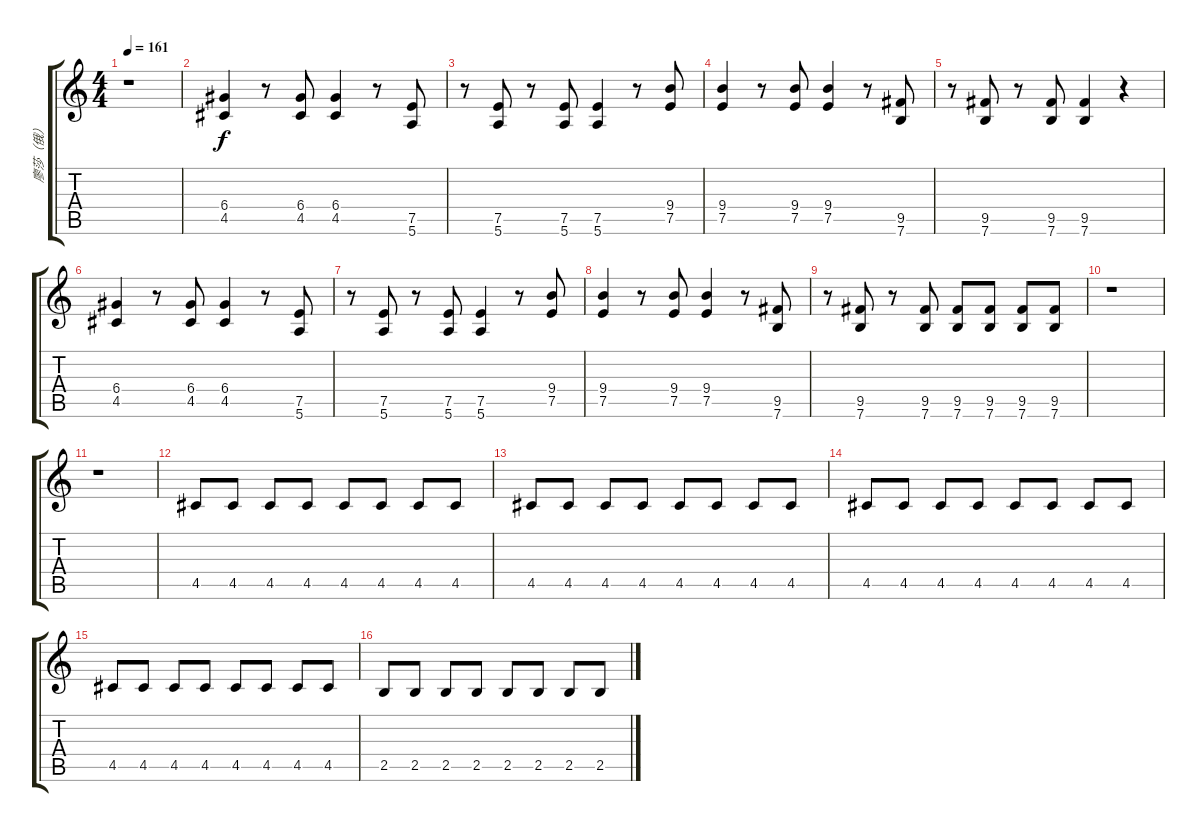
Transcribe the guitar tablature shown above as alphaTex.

\track ("廖莎（俄）" "廖莎（俄）") {instrument distortionguitar}
\staff {score tabs}
\tuning (E4 B3 G3 D3 A2 E2) {hide}
\ts (4 4)
\tempo 161
\clef g2
\ks c
r.1{dy f instrument distortionguitar} |
(6.4 4.5).4 r.8 (6.4 4.5).8 (6.4 4.5).4 r.8 (7.5 5.6).8 |
r.8 (7.5 5.6).8 r.8 (7.5 5.6).8 (7.5 5.6).4 r.8 (9.4 7.5).8 |
(9.4 7.5).4 r.8 (9.4 7.5).8 (9.4 7.5).4 r.8 (9.5 7.6).8 |
r.8 (9.5 7.6).8 r.8 (9.5 7.6).8 (9.5 7.6).4 r.4 |
(6.4 4.5).4 r.8 (6.4 4.5).8 (6.4 4.5).4 r.8 (7.5 5.6).8 |
r.8 (7.5 5.6).8 r.8 (7.5 5.6).8 (7.5 5.6).4 r.8 (9.4 7.5).8 |
(9.4 7.5).4 r.8 (9.4 7.5).8 (9.4 7.5).4 r.8 (9.5 7.6).8 |
r.8 (9.5 7.6).8 r.8 (9.5 7.6).8 (9.5 7.6).8 (9.5 7.6).8 (9.5 7.6).8 (9.5 7.6).8 |
r.1 |
r.1 |
4.5.8 4.5.8 4.5.8 4.5.8 4.5.8 4.5.8 4.5.8 4.5.8 |
4.5.8 4.5.8 4.5.8 4.5.8 4.5.8 4.5.8 4.5.8 4.5.8 |
4.5.8 4.5.8 4.5.8 4.5.8 4.5.8 4.5.8 4.5.8 4.5.8 |
4.5.8 4.5.8 4.5.8 4.5.8 4.5.8 4.5.8 4.5.8 4.5.8 |
2.5.8 2.5.8 2.5.8 2.5.8 2.5.8 2.5.8 2.5.8 2.5.8
